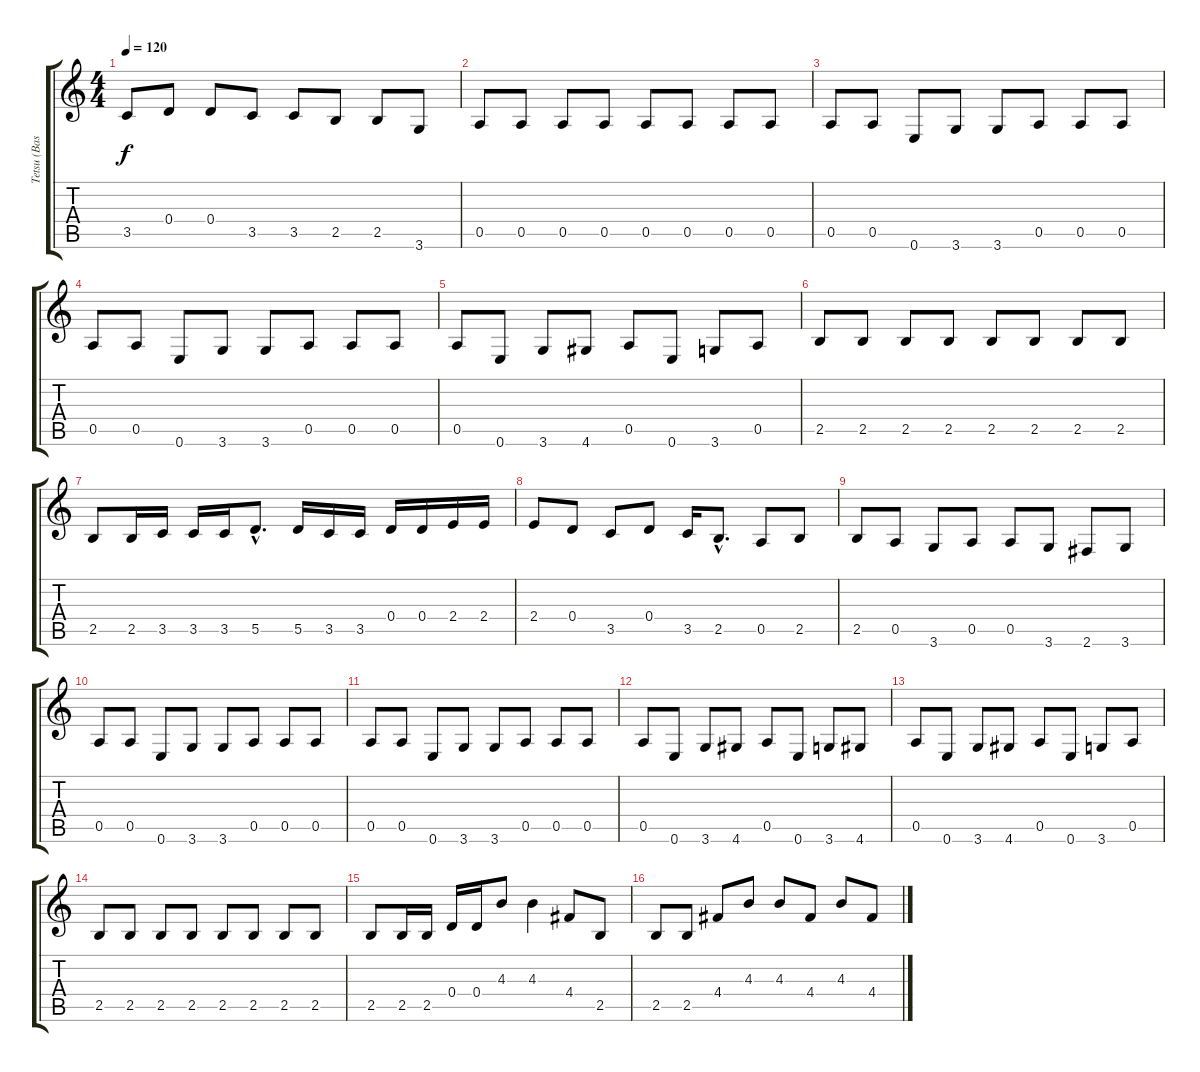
\track ("Tetsu (Bass)" "Tetsu (Bas") {instrument electricbasspick}
\staff {score tabs}
\tuning (E4 B3 G3 D3 A2 E2) {hide}
\ts (4 4)
\tempo 120
\clef g2
\ks c
3.5.8{dy f} 0.4.8 0.4.8 3.5.8 3.5.8 2.5.8 2.5.8 3.6.8 |
0.5.8 0.5.8 0.5.8 0.5.8 0.5.8 0.5.8 0.5.8 0.5.8 |
0.5.8 0.5.8 0.6.8 3.6.8 3.6.8 0.5.8 0.5.8 0.5.8 |
0.5.8 0.5.8 0.6.8 3.6.8 3.6.8 0.5.8 0.5.8 0.5.8 |
0.5.8 0.6.8 3.6.8 4.6.8 0.5.8 0.6.8 3.6.8 0.5.8 |
2.5.8 2.5.8 2.5.8 2.5.8 2.5.8 2.5.8 2.5.8 2.5.8 |
2.5.8 2.5.16 3.5.16 3.5.16 3.5.16 5.5{hac}.8{d} 5.5.16 3.5.16 3.5.16 0.4.16 0.4.16 2.4.16 2.4.16 |
2.4.8 0.4.8 3.5.8 0.4.8 3.5.16 2.5{hac}.8{d} 0.5.8 2.5.8 |
2.5.8 0.5.8 3.6.8 0.5.8 0.5.8 3.6.8 2.6.8 3.6.8 |
0.5.8 0.5.8 0.6.8 3.6.8 3.6.8 0.5.8 0.5.8 0.5.8 |
0.5.8 0.5.8 0.6.8 3.6.8 3.6.8 0.5.8 0.5.8 0.5.8 |
0.5.8 0.6.8 3.6.8 4.6.8 0.5.8 0.6.8 3.6.8 4.6.8 |
0.5.8 0.6.8 3.6.8 4.6.8 0.5.8 0.6.8 3.6.8 0.5.8 |
2.5.8 2.5.8 2.5.8 2.5.8 2.5.8 2.5.8 2.5.8 2.5.8 |
2.5.8 2.5.16 2.5.16 0.4.16 0.4.16 4.3.8 4.3.4 4.4.8 2.5.8 |
2.5.8 2.5.8 4.4.8 4.3.8 4.3.8 4.4.8 4.3.8 4.4.8
